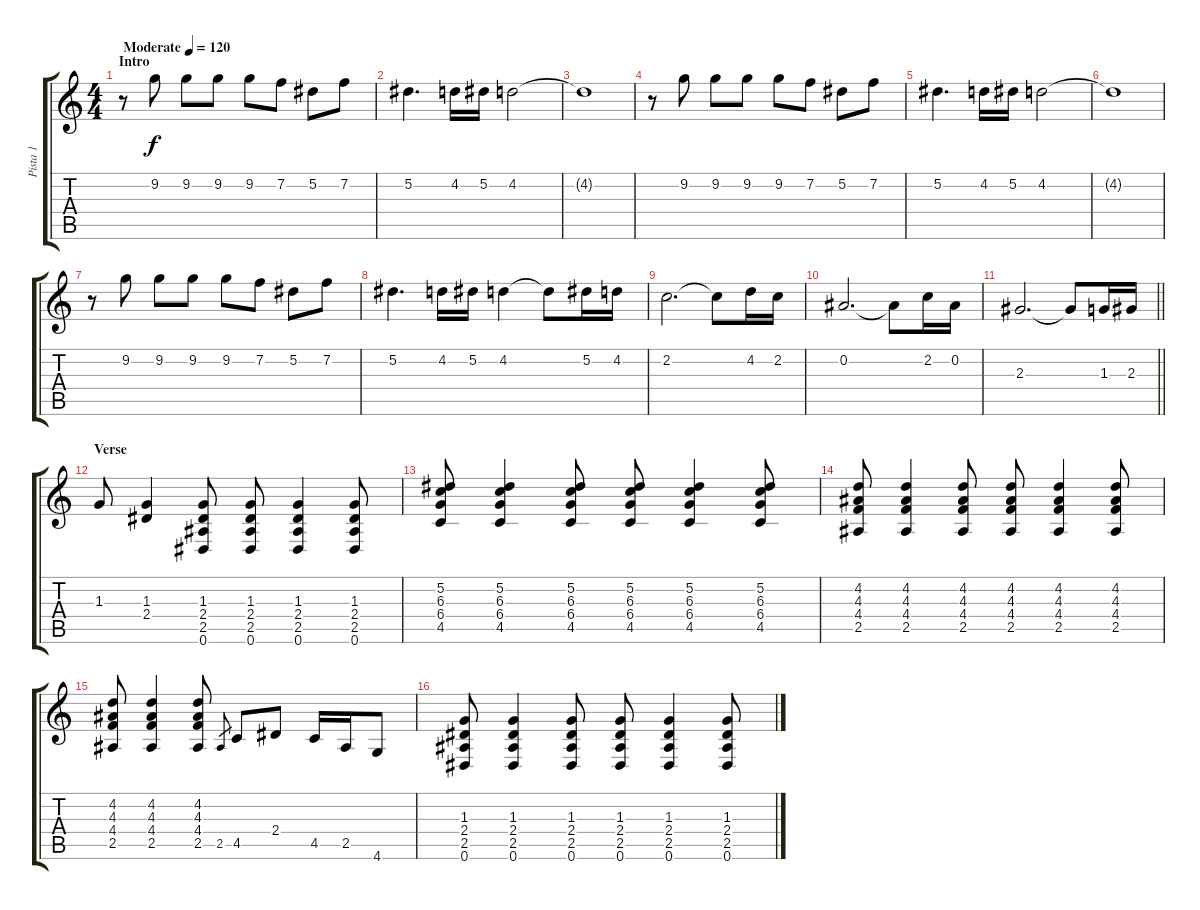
\track ("Pista 1" "Pista 1") {instrument overdrivenguitar}
\staff {score tabs}
\tuning (Eb4 Bb3 Gb3 Db3 Ab2 Eb2) {hide}
\ts (4 4)
\section ("" "Intro")
\tempo (120 "Moderate")
\clef g2
\ks c
r.8{dy f instrument overdrivenguitar} 9.2.8 9.2.8 9.2.8 9.2.8 7.2.8 5.2.8 7.2.8 |
5.2.4{d} 4.2.16 5.2.16 4.2.2 |
4.2{t}.1 |
r.8 9.2.8 9.2.8 9.2.8 9.2.8 7.2.8 5.2.8 7.2.8 |
5.2.4{d} 4.2.16 5.2.16 4.2.2 |
4.2{t}.1 |
r.8 9.2.8 9.2.8 9.2.8 9.2.8 7.2.8 5.2.8 7.2.8 |
5.2.4{d} 4.2.16 5.2.16 4.2.4 4.2{t}.8 5.2.16 4.2.16 |
2.2.2{d} 2.2{t}.8 4.2.16 2.2.16 |
0.2.2{d} 0.2{t}.8 2.2.16 0.2.16 |
\barLineRight lightlight
2.3.2{d} 2.3{t}.8 1.3.16 2.3.16 |
\section ("" "Verse")
1.3.8 (1.3 2.4).4 (1.3 2.4 2.5 0.6).8 (1.3 2.4 2.5 0.6).8 (1.3 2.4 2.5 0.6).4 (1.3 2.4 2.5 0.6).8 |
(5.2 6.3 6.4 4.5).8 (5.2 6.3 6.4 4.5).4 (5.2 6.3 6.4 4.5).8 (5.2 6.3 6.4 4.5).8 (5.2 6.3 6.4 4.5).4 (5.2 6.3 6.4 4.5).8 |
(4.2 4.3 4.4 2.5).8 (4.2 4.3 4.4 2.5).4 (4.2 4.3 4.4 2.5).8 (4.2 4.3 4.4 2.5).8 (4.2 4.3 4.4 2.5).4 (4.2 4.3 4.4 2.5).8 |
(4.2 4.3 4.4 2.5).8 (4.2 4.3 4.4 2.5).4 (4.2 4.3 4.4 2.5).8 2.5.8{gr} 4.5.8 2.4.8 4.5.16 2.5.16 4.6.8 |
(1.3 2.4 2.5 0.6).8 (1.3 2.4 2.5 0.6).4 (1.3 2.4 2.5 0.6).8 (1.3 2.4 2.5 0.6).8 (1.3 2.4 2.5 0.6).4 (1.3 2.4 2.5 0.6).8
